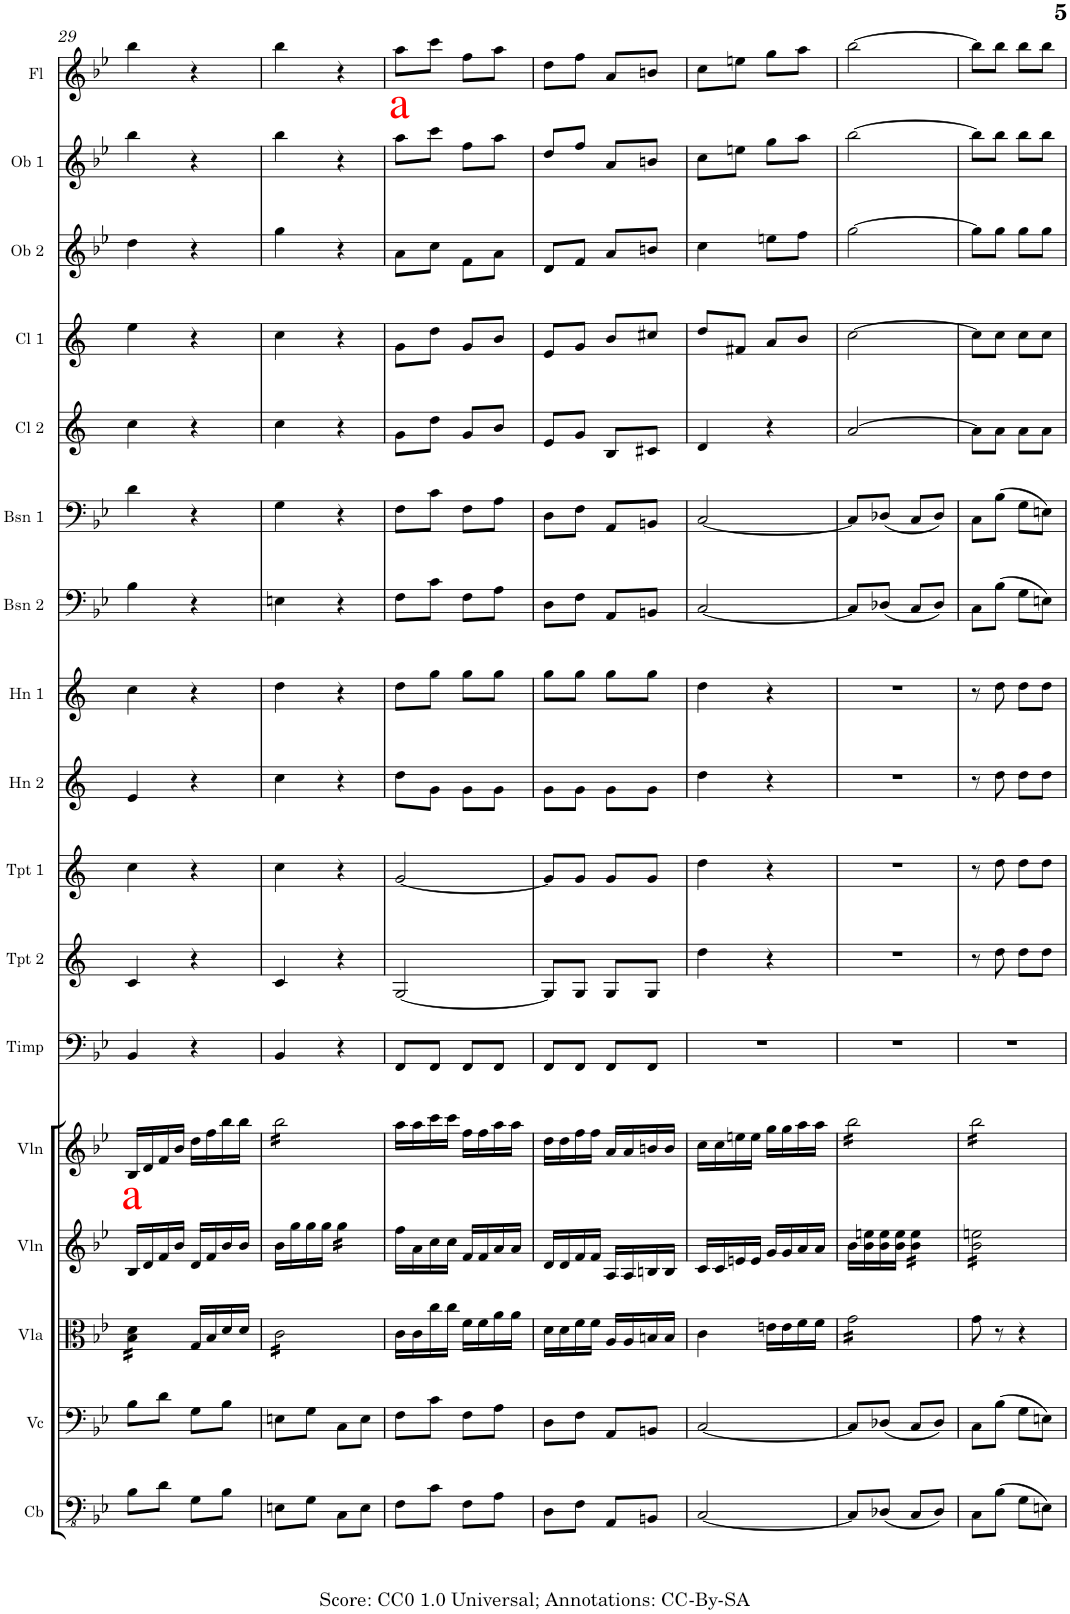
**kern	**kern	**kern	**kern	**kern	**text	**kern	**kern	**kern	**kern	**kern	**kern	**kern	**kern	**kern	**kern	**kern	**kern	**text
*part17	*part16	*part15	*part14	*part13	*part13	*part12	*part11	*part10	*part9	*part8	*part7	*part6	*part5	*part4	*part3	*part2	*part1	*part1
*staff17	*staff16	*staff15	*staff14	*staff13	*staff13	*staff12	*staff11	*staff10	*staff9	*staff8	*staff7	*staff6	*staff5	*staff4	*staff3	*staff2	*staff1	*staff1
*I"Contrabass	*I"Violoncello	*I"Viola	*I"Violin	*I"Violin	*	*I"Timpani	*I"Bb Trumpet 2	*I"Bb Trumpet 1	*I"Bb (basso) Horn 2	*I"Bb (basso) Horn 1	*I"Bassoon 2	*I"Bassoon 1	*I"Bb Clarinet 2	*I"Bb Clarinet 1	*I"Oboe 2	*I"Oboe 1	*I"Flute	*
*I'Cb	*I'Vc	*I'Vla	*I'Vln	*I'Vln	*	*I'Timp	*I'Tpt 2	*I'Tpt 1	*I'Hn 2	*I'Hn 1	*I'Bsn 2	*I'Bsn 1	*I'Cl 2	*I'Cl 1	*I'Ob 2	*I'Ob 1	*I'Fl	*
!!LO:PB:g=z
*clefFv4	*clefF4	*clefC3	*clefG2	*clefG2	*	*clefF4	*clefG2	*clefG2	*clefG2	*clefG2	*clefF4	*clefF4	*clefG2	*clefG2	*clefG2	*clefG2	*clefG2	*
*	*	*	*	*	*	*	*Trd1c2	*Trd1c2	*Trd8c14	*Trd8c14	*	*	*Trd1c2	*Trd1c2	*	*	*	*
*k[b-e-]	*k[b-e-]	*k[b-e-]	*k[b-e-]	*k[b-e-]	*	*k[b-e-]	*k[]	*k[]	*k[]	*k[]	*k[b-e-]	*k[b-e-]	*k[]	*k[]	*k[b-e-]	*k[b-e-]	*k[b-e-]	*
*M2/4	*M2/4	*M2/4	*M2/4	*M2/4	*	*M2/4	*M2/4	*M2/4	*M2/4	*M2/4	*M2/4	*M2/4	*M2/4	*M2/4	*M2/4	*M2/4	*M2/4	*
=29	=29	=29	=29	=29	=29	=29	=29	=29	=29	=29	=29	=29	=29	=29	=29	=29	=29	=29
!	!	!	!	!	!LO:LY:b:color=#FF0000	!	!	!	!	!	!	!	!	!	!	!	!	!
*	*	*tremolo	*	*	*	*	*	*	*	*	*	*	*	*	*	*	*	*
8BB-\L	8B-\L	16B-\ 16d\LL	16B-/LL	16B-/LL	a	4BB-/	4c/	4cc\	4e/	4cc\	4B-\	4d\	4cc\	4ee\	4dd\	4bb-\	4bb-\	.
.	.	16B-\ 16d\	16d/	16d/	.	.	.	.	.	.	.	.	.	.	.	.	.	.
8D\J	8d\J	16B-\ 16d\	16f/	16f/	.	.	.	.	.	.	.	.	.	.	.	.	.	.
.	.	16B-\ 16d\JJ	16b-/JJ	16b-/JJ	.	.	.	.	.	.	.	.	.	.	.	.	.	.
*	*	*Xtremolo	*	*	*	*	*	*	*	*	*	*	*	*	*	*	*	*
8GG\L	8G\L	16G/LL	16d/LL	16dd\LL	.	4r	4r	4r	4r	4r	4r	4r	4r	4r	4r	4r	4r	.
.	.	16B-/	16f/	16ff\	.	.	.	.	.	.	.	.	.	.	.	.	.	.
8BB-\J	8B-\J	16d/	16b-/	16bb-\	.	.	.	.	.	.	.	.	.	.	.	.	.	.
.	.	16d/JJ	16b-/JJ	16bb-\JJ	.	.	.	.	.	.	.	.	.	.	.	.	.	.
=30	=30	=30	=30	=30	=30	=30	=30	=30	=30	=30	=30	=30	=30	=30	=30	=30	=30	=30
*	*	*tremolo	*	*	*	*	*	*	*	*	*	*	*	*	*	*	*	*
*	*	*	*	*tremolo	*	*	*	*	*	*	*	*	*	*	*	*	*	*
8EEn\L	8En\L	16c\LL	16b-\LL	16bb-\LL	.	4BB-/	4c/	4cc\	4cc\	4dd\	4En\	4G\	4cc\	4cc\	4gg\	4bb-\	4bb-\	.
.	.	16c\	16gg\	16bb-\	.	.	.	.	.	.	.	.	.	.	.	.	.	.
8GG\J	8G\J	16c\	16gg\	16bb-\	.	.	.	.	.	.	.	.	.	.	.	.	.	.
.	.	16c\	16gg\JJ	16bb-\	.	.	.	.	.	.	.	.	.	.	.	.	.	.
*	*	*	*tremolo	*	*	*	*	*	*	*	*	*	*	*	*	*	*	*
8CC\L	8C\L	16c\	16gg\LL	16bb-\	.	4r	4r	4r	4r	4r	4r	4r	4r	4r	4r	4r	4r	.
.	.	16c\	16gg\	16bb-\	.	.	.	.	.	.	.	.	.	.	.	.	.	.
8EE\J	8E\J	16c\	16gg\	16bb-\	.	.	.	.	.	.	.	.	.	.	.	.	.	.
.	.	16c\JJ	16gg\JJ	16bb-\JJ	.	.	.	.	.	.	.	.	.	.	.	.	.	.
*	*	*	*	*Xtremolo	*	*	*	*	*	*	*	*	*	*	*	*	*	*
*	*	*	*Xtremolo	*	*	*	*	*	*	*	*	*	*	*	*	*	*	*
*	*	*Xtremolo	*	*	*	*	*	*	*	*	*	*	*	*	*	*	*	*
=31	=31	=31	=31	=31	=31	=31	=31	=31	=31	=31	=31	=31	=31	=31	=31	=31	=31	=31
!	!	!	!	!	!	!	!	!	!	!	!	!	!	!	!	!	!	!LO:LY:b:color=#FF0000
8FF\L	8F\L	16c\LL	16ff\LL	16aa\LL	.	8FF/L	[2G/	[2g/	8dd\L	8dd\L	8F\L	8F\L	8g\L	8g\L	8a\L	8aa\L	8aa\L	a
.	.	16c\	16a\	16aa\	.	.	.	.	.	.	.	.	.	.	.	.	.	.
8C\J	8c\J	16cc\	16cc\	16ccc\	.	8FF/J	.	.	8g\J	8gg\J	8c\J	8c\J	8dd\J	8dd\J	8cc\J	8ccc\J	8ccc\J	.
.	.	16cc\JJ	16cc\JJ	16ccc\JJ	.	.	.	.	.	.	.	.	.	.	.	.	.	.
8FF\L	8F\L	16f\LL	16f/LL	16ff\LL	.	8FF/L	.	.	8g\L	8gg\L	8F\L	8F\L	8g/L	8g/L	8f\L	8ff\L	8ff\L	.
.	.	16f\	16f/	16ff\	.	.	.	.	.	.	.	.	.	.	.	.	.	.
8AA\J	8A\J	16a\	16a/	16aa\	.	8FF/J	.	.	8g\J	8gg\J	8A\J	8A\J	8b/J	8b/J	8a\J	8aa\J	8aa\J	.
.	.	16a\JJ	16a/JJ	16aa\JJ	.	.	.	.	.	.	.	.	.	.	.	.	.	.
=32	=32	=32	=32	=32	=32	=32	=32	=32	=32	=32	=32	=32	=32	=32	=32	=32	=32	=32
8DD\L	8D\L	16d\LL	16d/LL	16dd\LL	.	8FF/L	8G/L]	8g/L]	8g\L	8gg\L	8D\L	8D\L	8e/L	8e/L	8d/L	8dd/L	8dd\L	.
.	.	16d\	16d/	16dd\	.	.	.	.	.	.	.	.	.	.	.	.	.	.
8FF\J	8F\J	16f\	16f/	16ff\	.	8FF/J	8G/J	8g/J	8g\J	8gg\J	8F\J	8F\J	8g/J	8g/J	8f/J	8ff/J	8ff\J	.
.	.	16f\JJ	16f/JJ	16ff\JJ	.	.	.	.	.	.	.	.	.	.	.	.	.	.
8AAA/L	8AA/L	16A/LL	16A/LL	16a/LL	.	8FF/L	8G/L	8g/L	8g\L	8gg\L	8AA/L	8AA/L	8B/L	8b/L	8a/L	8a/L	8a/L	.
.	.	16A/	16A/	16a/	.	.	.	.	.	.	.	.	.	.	.	.	.	.
8BBBn/J	8BBn/J	16Bn/	16Bn/	16bn/	.	8FF/J	8G/J	8g/J	8g\J	8gg\J	8BBn/J	8BBn/J	8c#X/J	8cc#X/J	8bn/J	8bn/J	8bn/J	.
.	.	16B/JJ	16B/JJ	16b/JJ	.	.	.	.	.	.	.	.	.	.	.	.	.	.
=33	=33	=33	=33	=33	=33	=33	=33	=33	=33	=33	=33	=33	=33	=33	=33	=33	=33	=33
[2CC/	[2C/	4c\	16c/LL	16cc\LL	.	2r	4dd\	4dd\	4dd\	4dd\	[2C/	[2C/	4d/	8dd/L	4cc\	8cc\L	8cc\L	.
.	.	.	16c/	16cc\	.	.	.	.	.	.	.	.	.	.	.	.	.	.
.	.	.	16en/	16een\	.	.	.	.	.	.	.	.	.	8f#X/J	.	8een\J	8een\J	.
.	.	.	16e/JJ	16ee\JJ	.	.	.	.	.	.	.	.	.	.	.	.	.	.
.	.	16en\LL	16g/LL	16gg\LL	.	.	4r	4r	4r	4r	.	.	4r	8a/L	8een\L	8gg\L	8gg\L	.
.	.	16e\	16g/	16gg\	.	.	.	.	.	.	.	.	.	.	.	.	.	.
.	.	16f\	16a/	16aa\	.	.	.	.	.	.	.	.	.	8b/J	8ff\J	8aa\J	8aa\J	.
.	.	16f\JJ	16a/JJ	16aa\JJ	.	.	.	.	.	.	.	.	.	.	.	.	.	.
=34	=34	=34	=34	=34	=34	=34	=34	=34	=34	=34	=34	=34	=34	=34	=34	=34	=34	=34
*	*	*tremolo	*	*	*	*	*	*	*	*	*	*	*	*	*	*	*	*
*	*	*	*	*tremolo	*	*	*	*	*	*	*	*	*	*	*	*	*	*
8CC/L]	8C/L]	16g\LL	16b-\LL	16bb-\LL	.	2r	2r	2r	2r	2r	8C/L]	8C/L]	[2a/	[2cc\	[2gg\	[2bb-\	[2bb-\	.
.	.	16g\	16b-\ 16een\	16bb-\	.	.	.	.	.	.	.	.	.	.	.	.	.	.
(8DD-X/J	(8D-X/J	16g\	16b-\ 16ee\	16bb-\	.	.	.	.	.	.	(8D-X/J	(8D-X/J	.	.	.	.	.	.
.	.	16g\	16b-\ 16ee\JJ	16bb-\	.	.	.	.	.	.	.	.	.	.	.	.	.	.
*	*	*	*tremolo	*	*	*	*	*	*	*	*	*	*	*	*	*	*	*
8CC/L	8C/L	16g\	16b-\ 16ee\LL	16bb-\	.	.	.	.	.	.	8C/L	8C/L	.	.	.	.	.	.
.	.	16g\	16b-\ 16ee\	16bb-\	.	.	.	.	.	.	.	.	.	.	.	.	.	.
8DD-/J)	8D-/J)	16g\	16b-\ 16ee\	16bb-\	.	.	.	.	.	.	8D-/J)	8D-/J)	.	.	.	.	.	.
.	.	16g\JJ	16b-\ 16ee\JJ	16bb-\JJ	.	.	.	.	.	.	.	.	.	.	.	.	.	.
*	*	*Xtremolo	*	*	*	*	*	*	*	*	*	*	*	*	*	*	*	*
=35	=35	=35	=35	=35	=35	=35	=35	=35	=35	=35	=35	=35	=35	=35	=35	=35	=35	=35
8CC\L	8C\L	8g\	16b-\ 16een\LL	16bb-\LL	.	2r	8r	8r	8r	8r	8C\L	8C\L	8a\L]	8cc\L]	8gg\L]	8bb-\L]	8bb-\L]	.
.	.	.	16b-\ 16een\	16bb-\	.	.	.	.	.	.	.	.	.	.	.	.	.	.
(8BB-\J	(8B-\J	8r	16b-\ 16een\	16bb-\	.	.	8dd\	8dd\	8dd\	8dd\	(8B-\J	(8B-\J	8a\J	8cc\J	8gg\J	8bb-\J	8bb-\J	.
.	.	.	16b-\ 16een\	16bb-\	.	.	.	.	.	.	.	.	.	.	.	.	.	.
8GG\L	8G\L	4r	16b-\ 16een\	16bb-\	.	.	8dd\L	8dd\L	8dd\L	8dd\L	8G\L	8G\L	8a\L	8cc\L	8gg\L	8bb-\L	8bb-\L	.
.	.	.	16b-\ 16een\	16bb-\	.	.	.	.	.	.	.	.	.	.	.	.	.	.
8EEn\J)	8En\J)	.	16b-\ 16een\	16bb-\	.	.	8dd\J	8dd\J	8dd\J	8dd\J	8En\J)	8En\J)	8a\J	8cc\J	8gg\J	8bb-\J	8bb-\J	.
.	.	.	16b-\ 16een\JJ	16bb-\JJ	.	.	.	.	.	.	.	.	.	.	.	.	.	.
*	*	*	*	*Xtremolo	*	*	*	*	*	*	*	*	*	*	*	*	*	*
*	*	*	*Xtremolo	*	*	*	*	*	*	*	*	*	*	*	*	*	*	*
=	=	=	=	=	=	=	=	=	=	=	=	=	=	=	=	=	=	=
*-	*-	*-	*-	*-	*-	*-	*-	*-	*-	*-	*-	*-	*-	*-	*-	*-	*-	*-
